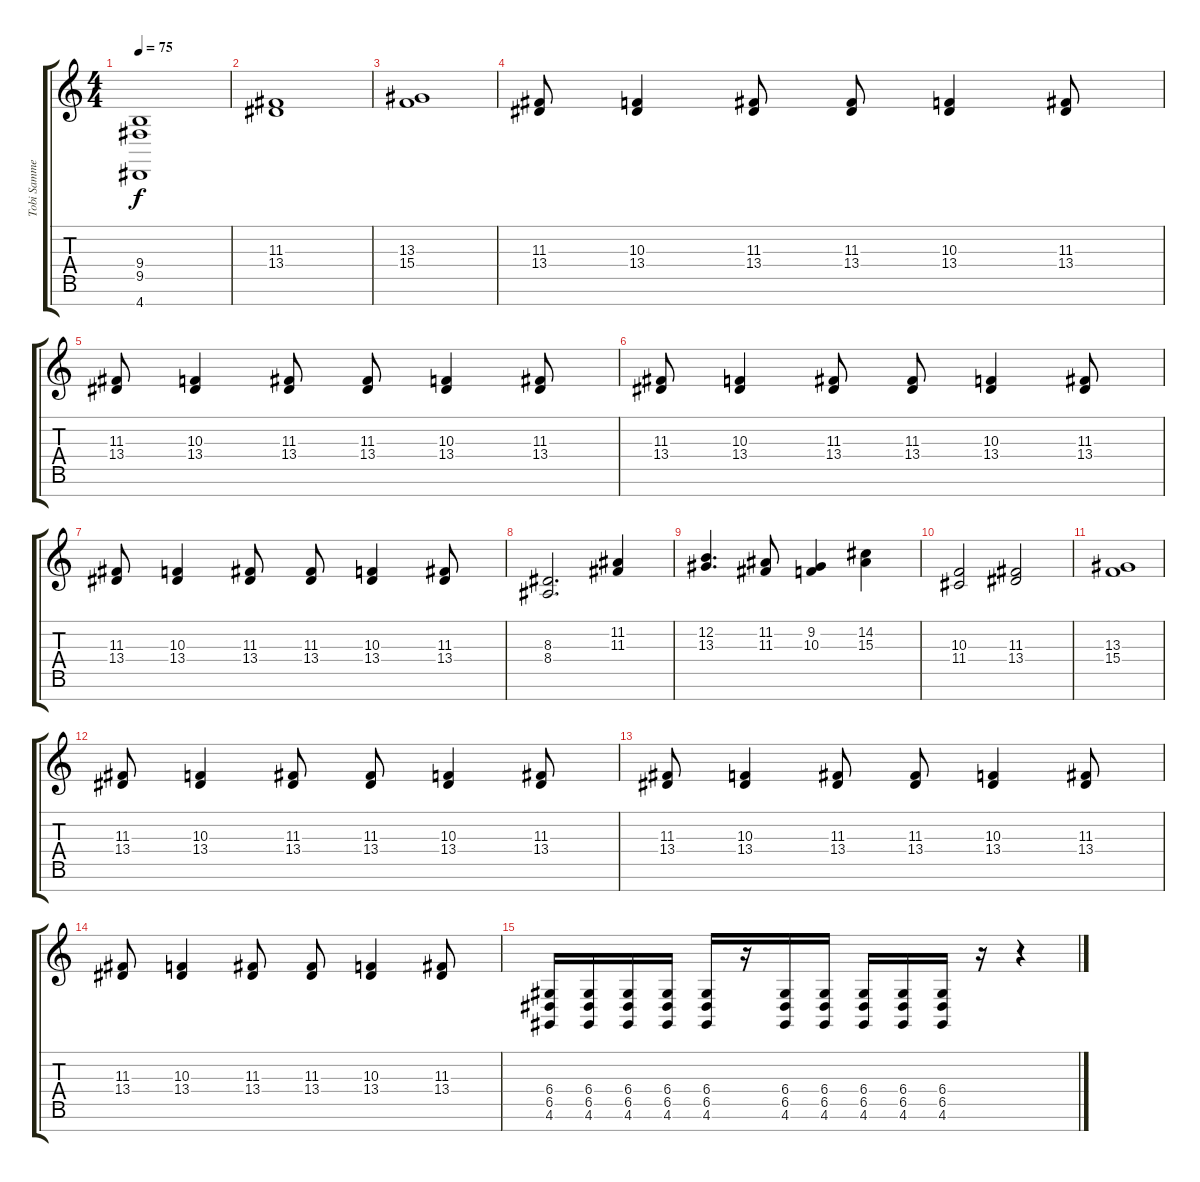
\track ("Tobi Sammet - Strings" "Tobi Samme") {instrument stringensemble1}
\staff {score tabs}
\tuning (E4 B3 G3 D3 A2 E2 B1) {hide}
\ts (4 4)
\tempo 75
\clef g2
\ks c
(9.4 9.5 4.7).1{dy f} |
(11.3 13.4).1 |
(13.3 15.4).1 |
(11.3 13.4).8 (10.3 13.4).4 (11.3 13.4).8 (11.3 13.4).8 (10.3 13.4).4 (11.3 13.4).8 |
(11.3 13.4).8 (10.3 13.4).4 (11.3 13.4).8 (11.3 13.4).8 (10.3 13.4).4 (11.3 13.4).8 |
(11.3 13.4).8 (10.3 13.4).4 (11.3 13.4).8 (11.3 13.4).8 (10.3 13.4).4 (11.3 13.4).8 |
(11.3 13.4).8 (10.3 13.4).4 (11.3 13.4).8 (11.3 13.4).8 (10.3 13.4).4 (11.3 13.4).8 |
(8.3 8.4).2{d} (11.2 11.3).4 |
(12.2 13.3).4{d} (11.2 11.3).8 (9.2 10.3).4 (14.2 15.3).4 |
(10.3 11.4).2 (11.3 13.4).2 |
(13.3 15.4).1 |
(11.3 13.4).8 (10.3 13.4).4 (11.3 13.4).8 (11.3 13.4).8 (10.3 13.4).4 (11.3 13.4).8 |
(11.3 13.4).8 (10.3 13.4).4 (11.3 13.4).8 (11.3 13.4).8 (10.3 13.4).4 (11.3 13.4).8 |
(11.3 13.4).8 (10.3 13.4).4 (11.3 13.4).8 (11.3 13.4).8 (10.3 13.4).4 (11.3 13.4).8 |
(6.4 6.5 4.6).16{instrument stringensemble1} (6.4 6.5 4.6).16 (6.4 6.5 4.6).16 (6.4 6.5 4.6).16 (6.4 6.5 4.6).16 r.16 (6.4 6.5 4.6).16 (6.4 6.5 4.6).16 (6.4 6.5 4.6).16 (6.4 6.5 4.6).16 (6.4 6.5 4.6).16 r.16 r.4
